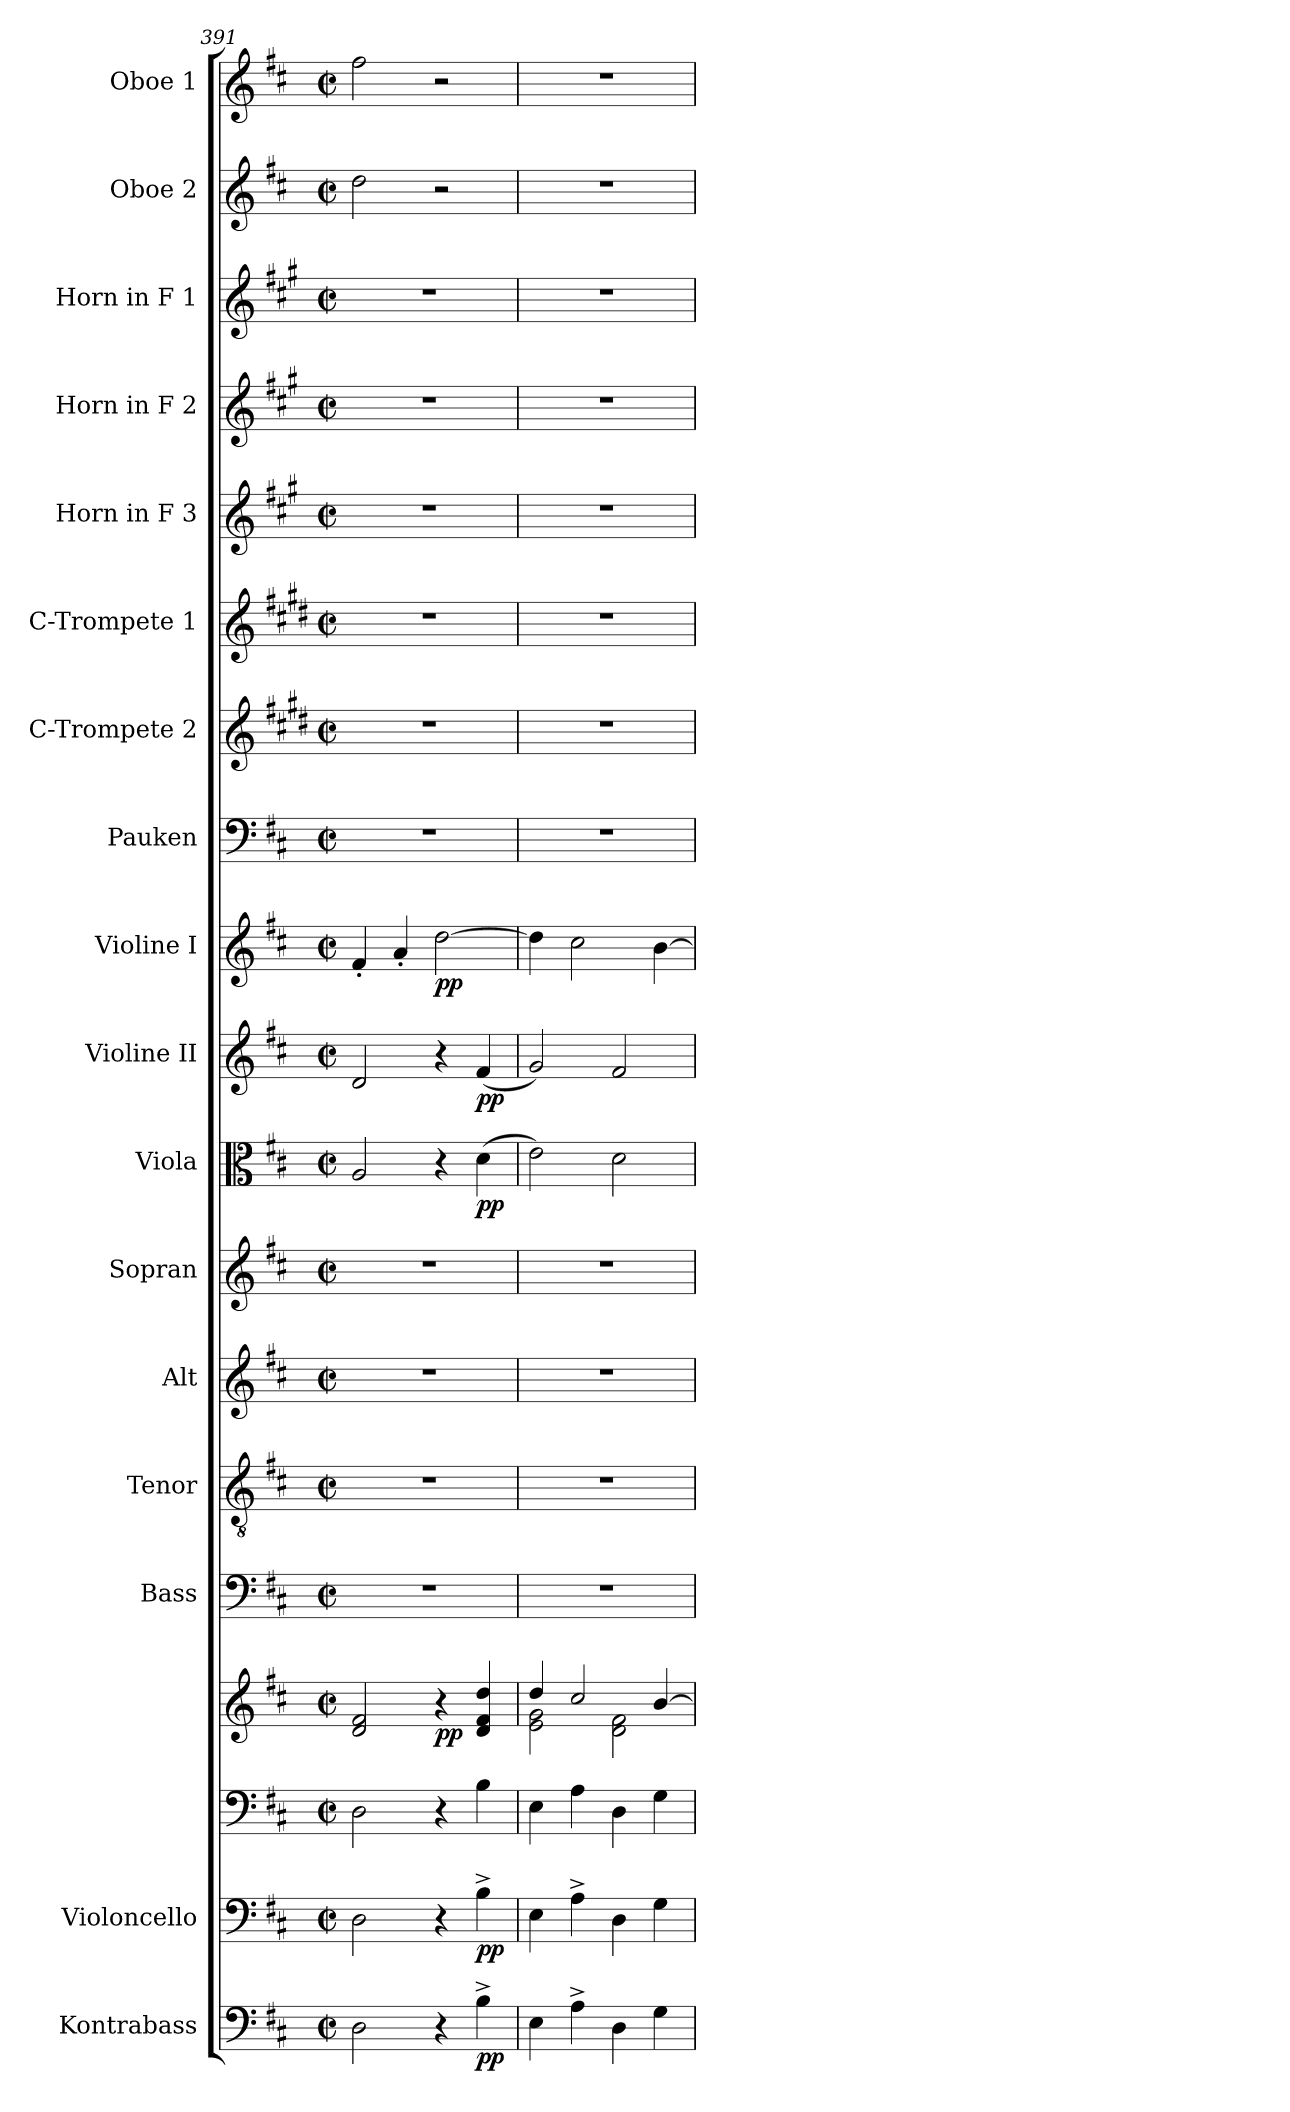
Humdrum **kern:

**kern	**dynam	**kern	**dynam	**kern	**kern	**dynam	**kern	**kern	**kern	**kern	**kern	**dynam	**kern	**dynam	**kern	**dynam	**kern	**kern	**kern	**kern	**kern	**kern	**kern	**kern
*part18	*part18	*part17	*part17	*part16	*part16	*part16	*part15	*part14	*part13	*part12	*part11	*part11	*part10	*part10	*part9	*part9	*part8	*part7	*part6	*part5	*part4	*part3	*part2	*part1
*staff19	*staff19	*staff18	*staff18	*staff17	*staff16	*staff16/17	*staff15	*staff14	*staff13	*staff12	*staff11	*staff11	*staff10	*staff10	*staff9	*staff9	*staff8	*staff7	*staff6	*staff5	*staff4	*staff3	*staff2	*staff1
*I"Kontrabass	*	*I"Violoncello	*	*	*	*	*I"Bass	*I"Tenor	*I"Alt	*I"Sopran	*I"Viola	*	*I"Violine II	*	*I"Violine I	*	*I"Pauken	*I"C-Trompete 2	*I"C-Trompete 1	*I"Horn in F 3	*I"Horn in F 2	*I"Horn in F 1	*I"Oboe 2	*I"Oboe 1
*I'Kb.	*	*I'Vc.	*	*	*	*	*I'B.	*I'T.	*I'A.	*I'S.	*I'Vla.	*	*I'Vl. II	*	*I'Vl. I	*	*I'Pk.	*I'C Trp. 2	*I'C Trp. 1	*	*	*	*I'Ob. 2	*I'Ob. 1
*clefF4	*	*clefF4	*	*clefF4	*clefG2	*	*clefF4	*clefGv2	*clefG2	*clefG2	*clefC3	*	*clefG2	*	*clefG2	*	*clefF4	*clefG2	*clefG2	*clefG2	*clefG2	*clefG2	*clefG2	*clefG2
*ITrd7c12	*	*	*	*	*	*	*	*	*	*	*	*	*	*	*	*	*	*ITrd1c2	*ITrd1c2	*ITrd4c7	*ITrd4c7	*ITrd4c7	*	*
*k[f#c#]	*	*k[f#c#]	*	*k[f#c#]	*k[f#c#]	*	*k[f#c#]	*k[f#c#]	*k[f#c#]	*k[f#c#]	*k[f#c#]	*	*k[f#c#]	*	*k[f#c#]	*	*k[f#c#]	*k[f#c#]	*k[f#c#]	*k[f#c#]	*k[f#c#]	*k[f#c#]	*k[f#c#]	*k[f#c#]
*D:	*	*D:	*	*D:	*D:	*	*D:	*D:	*D:	*D:	*D:	*	*D:	*	*D:	*	*D:	*D:	*D:	*D:	*D:	*D:	*D:	*D:
*M2/2	*	*M2/2	*	*M2/2	*M2/2	*	*M2/2	*M2/2	*M2/2	*M2/2	*M2/2	*	*M2/2	*	*M2/2	*	*M2/2	*M2/2	*M2/2	*M2/2	*M2/2	*M2/2	*M2/2	*M2/2
*met(c|)	*	*met(c|)	*	*met(c|)	*met(c|)	*	*met(c|)	*met(c|)	*met(c|)	*met(c|)	*met(c|)	*	*met(c|)	*	*met(c|)	*	*met(c|)	*met(c|)	*met(c|)	*met(c|)	*met(c|)	*met(c|)	*met(c|)	*met(c|)
=391	=391	=391	=391	=391	=391	=391	=391	=391	=391	=391	=391	=391	=391	=391	=391	=391	=391	=391	=391	=391	=391	=391	=391	=391
2DD\	.	2D\	.	2D\	2d/ 2f#/	.	1r	1r	1r	1r	2A/	.	2d/	.	4f#'</	.	1r	1r	1r	1r	1r	1r	2dd\	2ff#\
.	.	.	.	.	.	.	.	.	.	.	.	.	.	.	4a'</	.	.	.	.	.	.	.	.	.
!	!	!	!	!	!	!LO:DY:b	!	!	!	!	!	!	!	!	!	!LO:DY:b	!	!	!	!	!	!	!	!
4r	.	4r	.	4r	4r	pp	.	.	.	.	4r	.	4r	.	[2dd\	pp	.	.	.	.	.	.	2r	2r
!	!LO:DY:b	!	!LO:DY:b	!	!	!	!	!	!	!	!	!LO:DY:b	!	!LO:DY:b	!	!	!	!	!	!	!	!	!	!
4BB^>\	pp	4B^>\	pp	4B\	4d/ 4f#/ 4dd/	.	.	.	.	.	(>4d\	pp	(<4f#/	pp	.	.	.	.	.	.	.	.	.	.
=392	=392	=392	=392	=392	=392	=392	=392	=392	=392	=392	=392	=392	=392	=392	=392	=392	=392	=392	=392	=392	=392	=392	=392	=392
*	*	*	*	*	*^	*	*	*	*	*	*	*	*	*	*	*	*	*	*	*	*	*	*	*
4EE\	.	4E\	.	4E\	4dd/	2e\ 2g\	.	1r	1r	1r	1r	2e\)	.	2g/)	.	4dd\]	.	1r	1r	1r	1r	1r	1r	1r	1r
4AA^>\	.	4A^>\	.	4A\	2cc#/	.	.	.	.	.	.	.	.	.	.	2cc#\	.	.	.	.	.	.	.	.	.
4DD\	.	4D\	.	4D\	.	2d\ 2f#\	.	.	.	.	.	2d\	.	2f#/	.	.	.	.	.	.	.	.	.	.	.
4GG\	.	4G\	.	4G\	[>4b/	.	.	.	.	.	.	.	.	.	.	[4b\	.	.	.	.	.	.	.	.	.
*	*	*	*	*	*v	*v	*	*	*	*	*	*	*	*	*	*	*	*	*	*	*	*	*	*	*
=	=	=	=	=	=	=	=	=	=	=	=	=	=	=	=	=	=	=	=	=	=	=	=	=
*-	*-	*-	*-	*-	*-	*-	*-	*-	*-	*-	*-	*-	*-	*-	*-	*-	*-	*-	*-	*-	*-	*-	*-	*-
